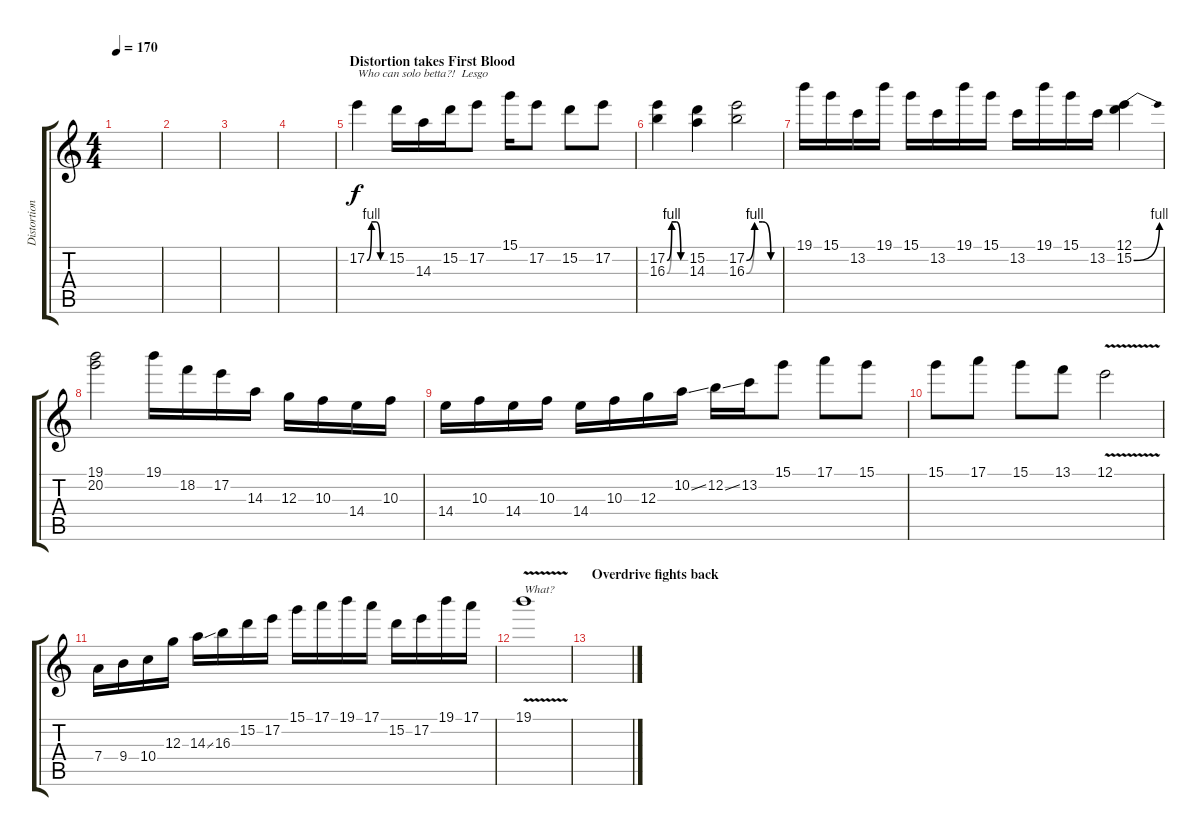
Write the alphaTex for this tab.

\track ("Distortion Guy" "Distortion") {instrument distortionguitar}
\staff {score tabs}
\tuning (E4 B3 G3 D3 A2 E2) {hide}
\ts (4 4)
\tempo 170
\clef g2
\ks c
|
|
|
|
\section ("" "Distortion takes First Blood")
17.2{be (custom 0 0 15 4 30 4 45 0 60 0)}.4{txt "Who can solo betta?!  Lesgo"} 15.2.16 14.3.16 15.2.16 17.2.8 15.1.16 17.2.8 15.2.8 17.2.8 |
(17.2{be (custom 0 0 15 4 30 4 45 0 60 0)} 16.3{be (custom 0 0 15 4 30 4 45 0 60 0)}).4 (15.2 14.3).4 (17.2{be (custom 0 0 15 4 30 4 45 0 60 0)} 16.3{be (custom 0 0 15 4 30 4 45 0 60 0)}).2 |
19.1.16 15.1.16 13.2.16 19.1.16 15.1.16 13.2.16 19.1.16 15.1.16 13.2.16 19.1.16 15.1.16 13.2.16 (12.1 15.2{be (bend 0 0 60 4)}).4 |
(19.1 20.2).2 19.1.16 18.2.16 17.2.16 14.3.16 12.3.16 10.3.16 14.4.16 10.3.16 |
14.4.16 10.3.16 14.4.16 10.3.16 14.4.16 10.3.16 12.3.16 10.2{ss}.16 12.2{ss}.16 13.2.16 15.1.8 17.1.8 15.1.8 |
15.1.8 17.1.8 15.1.8 13.1.8 12.1{v}.2 |
7.4.16 9.4.16 10.4.16 12.3.16 14.3{ss}.16 16.3.16 15.2.16 17.2.16 15.1.16 17.1.16 19.1.16 17.1.16 15.2.16 17.2.16 19.1.16 17.1.16 |
19.1{v}.1{txt "What?"} |
\section ("" "Overdrive fights back")
